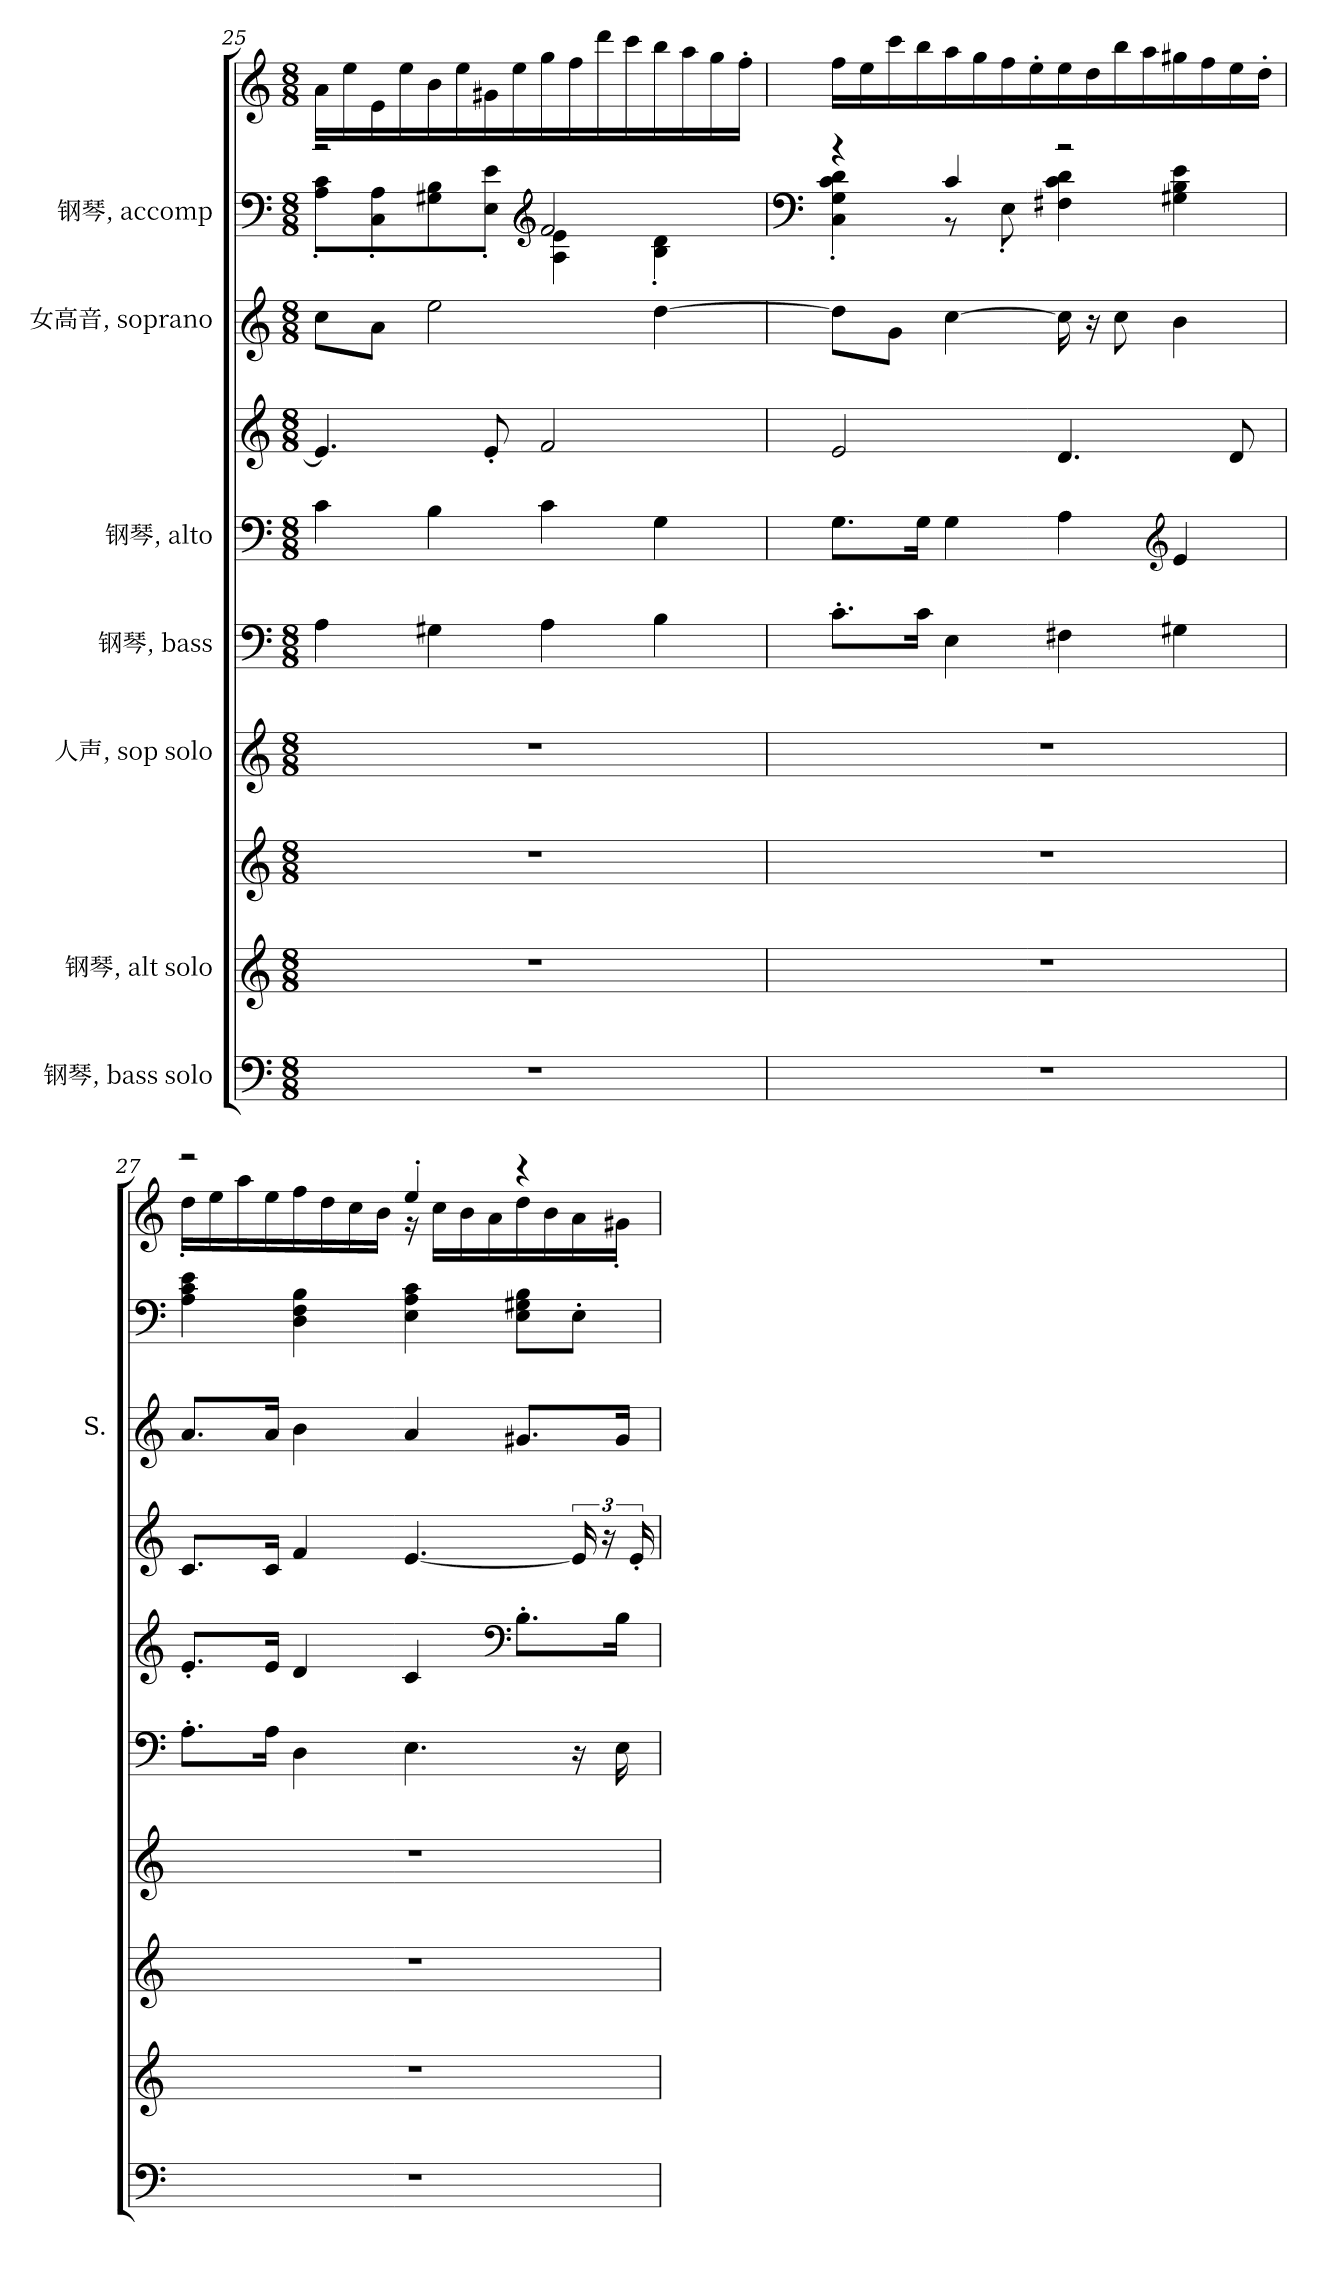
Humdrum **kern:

**kern	**kern	**kern	**kern	**kern	**kern	**kern	**kern	**kern	**kern
*part7	*part6	*part6	*part5	*part4	*part3	*part3	*part2	*part1	*part1
*staff10	*staff9	*staff8	*staff7	*staff6	*staff5	*staff4	*staff3	*staff2	*staff1
*I"钢琴, bass solo	*I"钢琴, alt solo	*	*I"人声, sop solo	*I"钢琴, bass	*I"钢琴, alto	*	*I"女高音, soprano	*I"钢琴, accomp	*
*	*	*	*	*	*	*	*I'S.	*	*
!!LO:PB:g=z
*clefF4	*clefG2	*clefG2	*clefG2	*clefF4	*clefF4	*clefG2	*clefG2	*clefF4	*clefG2
*k[]	*k[]	*k[]	*k[]	*k[]	*k[]	*k[]	*k[]	*k[]	*k[]
*M8/8	*M8/8	*M8/8	*M8/8	*M8/8	*M8/8	*M8/8	*M8/8	*M8/8	*M8/8
=25	=25	=25	=25	=25	=25	=25	=25	=25	=25
*	*	*	*	*	*	*	*	*^	*
1r	1r	1r	1r	4A\	4c\	4.e/]	8cc\L	2r	8A\' 8c\'L	16a\LL
.	.	.	.	.	.	.	.	.	.	16ee\
.	.	.	.	.	.	.	8a\J	.	8C\' 8A\'	16e\
.	.	.	.	.	.	.	.	.	.	16ee\
.	.	.	.	4G#X\	4B\	.	2ee\	.	8G#X\ 8B\	16b\
.	.	.	.	.	.	.	.	.	.	16ee\
.	.	.	.	.	.	8e'/	.	.	8E\' 8e\'J	16g#X\
.	.	.	.	.	.	.	.	.	.	16ee\
*	*	*	*	*	*	*	*	*clefG2	*	*
.	.	.	.	4A\	4c\	2f/	.	2f/	4A\ 4e\	16gg\
.	.	.	.	.	.	.	.	.	.	16ff\
.	.	.	.	.	.	.	.	.	.	16ddd\
.	.	.	.	.	.	.	.	.	.	16ccc\
.	.	.	.	4B\	4G\	.	[4dd\	.	4B\' 4d\'	16bb\
.	.	.	.	.	.	.	.	.	.	16aa\
.	.	.	.	.	.	.	.	.	.	16gg\
.	.	.	.	.	.	.	.	.	.	16ff'\JJ
=26	=26	=26	=26	=26	=26	=26	=26	=26	=26	=26
*	*	*	*	*	*	*	*	*clefF4	*	*
1r	1r	1r	1r	8.c'\L	8.G\L	2e/	8dd\L]	4r	4C\' 4G\' 4c\' 4d\'	16ff\LL
.	.	.	.	.	.	.	.	.	.	16ee\
.	.	.	.	.	.	.	8g\J	.	.	16ccc\
.	.	.	.	16c\Jk	16G\Jk	.	.	.	.	16bb\
.	.	.	.	4E\	4G\	.	[4cc\	4c/	8r	16aa\
.	.	.	.	.	.	.	.	.	.	16gg\
.	.	.	.	.	.	.	.	.	8E'\	16ff\
.	.	.	.	.	.	.	.	.	.	16ee'\
.	.	.	.	4F#X\	4A\	4.d/	16cc\]	2r	4F#X\ 4c\ 4d\	16ee\
.	.	.	.	.	.	.	16r	.	.	16dd\
.	.	.	.	.	.	.	8cc\	.	.	16bb\
.	.	.	.	.	.	.	.	.	.	16aa\
*	*	*	*	*	*clefG2	*	*	*	*	*
.	.	.	.	4G#X\	4e/	.	4b\	.	4G#X\ 4B\ 4e\	16gg#X\
.	.	.	.	.	.	.	.	.	.	16ff\
.	.	.	.	.	.	8d/	.	.	.	16ee\
.	.	.	.	.	.	.	.	.	.	16dd'\JJ
*	*	*	*	*	*	*	*	*v	*v	*
!!LO:PB:g=z
=27	=27	=27	=27	=27	=27	=27	=27	=27	=27
*	*	*	*	*	*	*	*	*	*^
1r	1r	1r	1r	8.A'\L	8.e'/L	8.c/L	8.a/L	4A\ 4c\ 4e\	2r	16dd'\LL
.	.	.	.	.	.	.	.	.	.	16ee\
.	.	.	.	.	.	.	.	.	.	16aa\
.	.	.	.	16A\Jk	16e/Jk	16c/Jk	16a/Jk	.	.	16ee\
.	.	.	.	4D\	4d/	4f/	4b\	4D\ 4F\ 4B\	.	16ff\
.	.	.	.	.	.	.	.	.	.	16dd\
.	.	.	.	.	.	.	.	.	.	16cc\
.	.	.	.	.	.	.	.	.	.	16b\JJ
.	.	.	.	4.E\	4c/	[4.e/	4a/	4E\ 4A\ 4c\	4ee'/	16r
.	.	.	.	.	.	.	.	.	.	16cc\LL
.	.	.	.	.	.	.	.	.	.	16b\
.	.	.	.	.	.	.	.	.	.	16a\
*	*	*	*	*	*clefF4	*	*	*	*	*
.	.	.	.	.	8.B'\L	.	8.g#X/L	8E\ 8G#X\ 8B\L	4r	16dd\
.	.	.	.	.	.	.	.	.	.	16b\
.	.	.	.	16r	.	24e/]	.	8E'\J	.	16a\
.	.	.	.	.	.	24r	.	.	.	.
.	.	.	.	16E\	16B\Jk	.	16g#/Jk	.	.	16g#X'\JJ
.	.	.	.	.	.	24e'/	.	.	.	.
*	*	*	*	*	*	*	*	*	*v	*v
=	=	=	=	=	=	=	=	=	=
*-	*-	*-	*-	*-	*-	*-	*-	*-	*-
